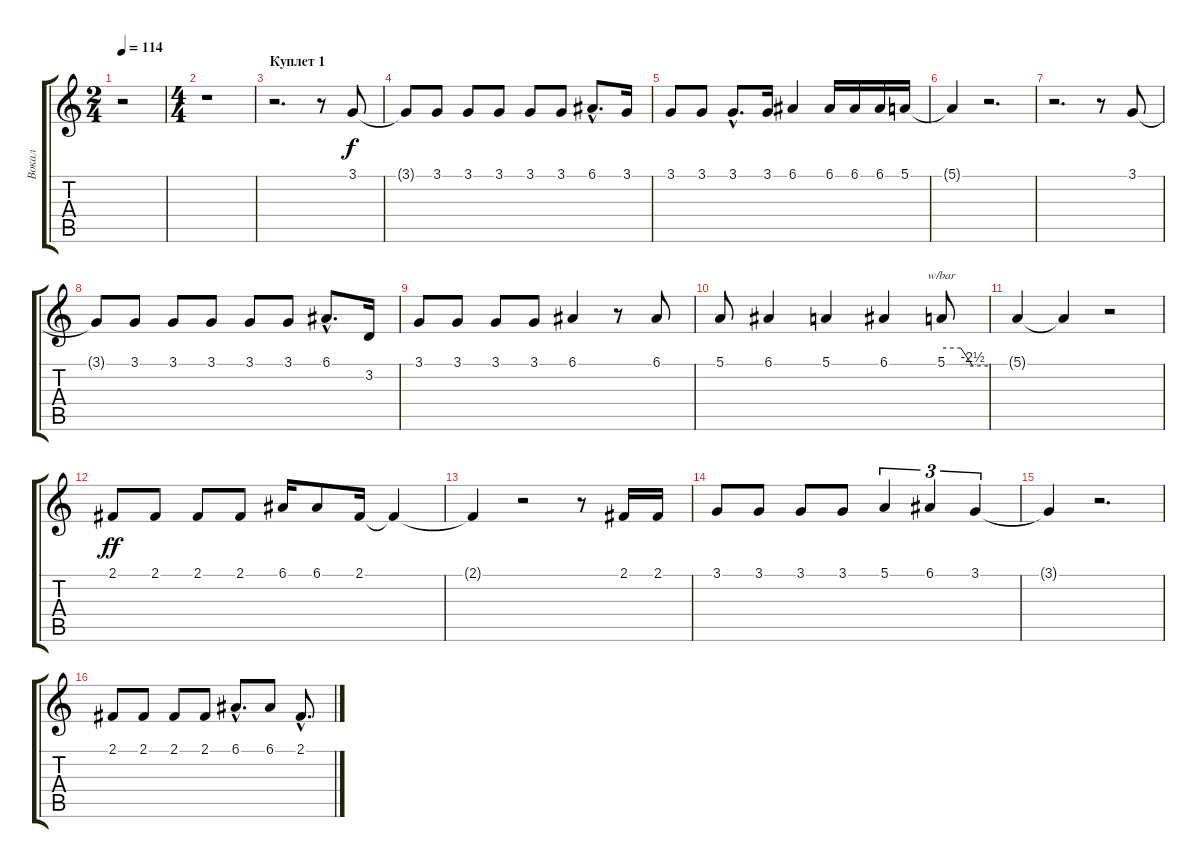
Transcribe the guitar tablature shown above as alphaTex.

\track ("Вокал" "Вокал") {instrument cello}
\staff {score tabs}
\tuning (E4 B3 G3 D3 A2 E2) {hide}
\ts (2 4)
\tempo 114
\clef g2
\ks c
r.2{dy f} |
\ts (4 4)
r.1 |
\section ("" "Куплет 1")
r.2{d} r.8 3.1.8 |
3.1{t}.8 3.1.8 3.1.8 3.1.8 3.1.8 3.1.8 6.1{hac}.8{d} 3.1.16 |
3.1.8 3.1.8 3.1{hac}.8{d} 3.1.16 6.1.4 6.1.16 6.1.16 6.1.16 5.1.16 |
5.1{t}.4 r.2{d} |
r.2{d} r.8 3.1.8 |
3.1{t}.8 3.1.8 3.1.8 3.1.8 3.1.8 3.1.8 6.1{hac}.8{d} 3.2.16 |
3.1.8 3.1.8 3.1.8 3.1.8 6.1.4 r.8 6.1.8 |
5.1.8 6.1.4 5.1.4 6.1.4 5.1.8{tbe (custom default 0 0 25 0 40 -10 60 -10)} |
5.1{t}.4 5.1{t}.4 r.2 |
2.1.8{dy ff} 2.1.8 2.1.8 2.1.8 6.1.16 6.1.8 2.1.16 2.1{t}.4 |
2.1{t}.4 r.2 r.8 2.1.16 2.1.16 |
3.1.8 3.1.8 3.1.8 3.1.8 5.1.4{tu (3 2)} 6.1.4{tu (3 2)} 3.1.4{tu (3 2)} |
3.1{t}.4 r.2{d} |
2.1.8 2.1.8 2.1.8 2.1.8 6.1{hac}.8{d} 6.1.8 2.1{hac}.8{d}
